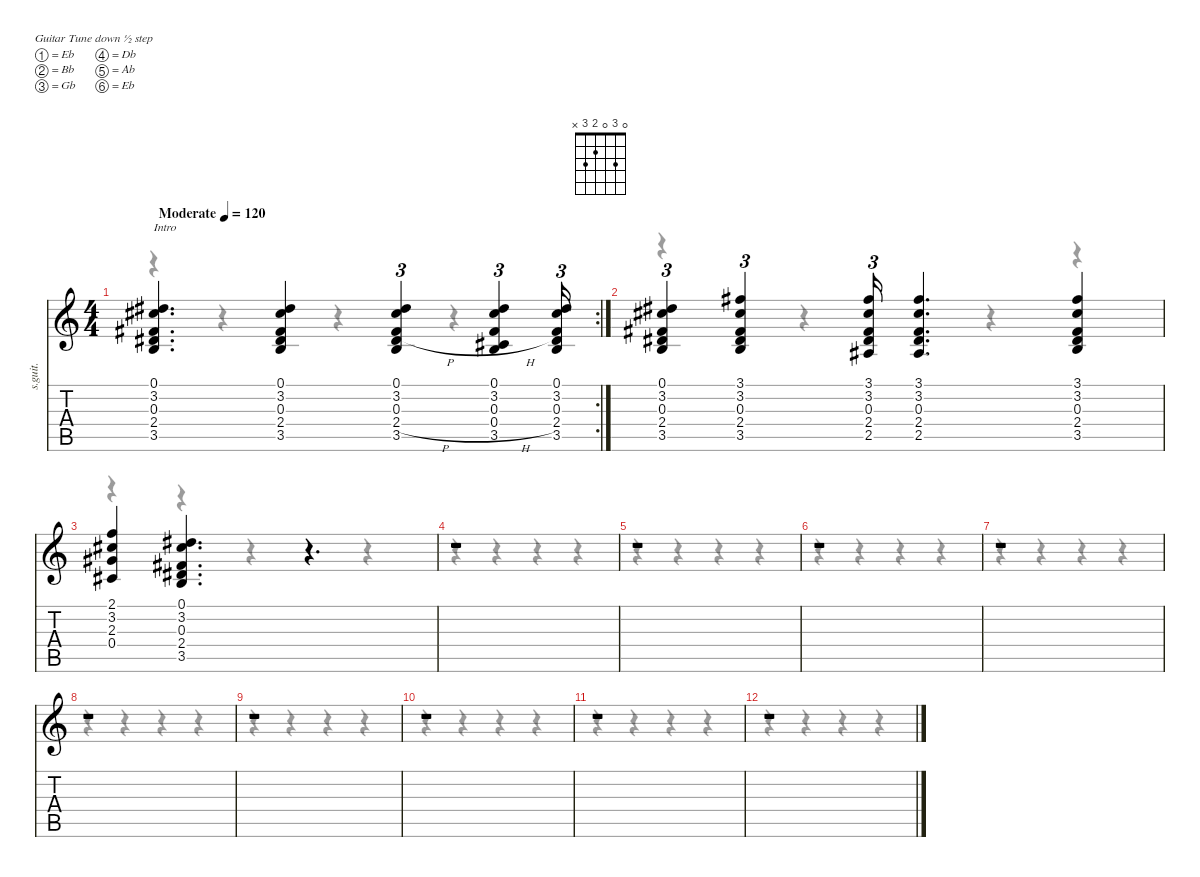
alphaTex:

\defaultSystemsLayout 4
\hideDynamics
\bracketExtendMode nobrackets
\otherSystemsTrackNameOrientation horizontal
\track ("Track 1" "s.guit.") {instrument acousticguitarsteel}
\staff {score tabs}
\tuning (Eb4 Bb3 Gb3 Db3 Ab2 Eb2)
\chord ("" 0 3 0 2 3 x)
\voice
\rc 2
\ts (4 4)
\beaming (8 2 2 2 2)
\tempo (120 "Moderate")
\clef g2
\ks c
(0.1{acc #} 3.2{acc #} 0.3{acc #} 2.4{acc #} 3.5).4{d ch "" txt "Intro" dy f instrument acousticguitarsteel beam Up} (0.1{acc #} 3.2{acc #} 0.3{acc #} 2.4{acc #} 3.5).4{beam Up} (0.1{acc #} 3.2{acc #} 0.3{acc #} 2.4{h acc #} 3.5).4{tu (3 2) beam Up} (0.1{acc #} 3.2{acc #} 0.3{acc #} 0.4{h acc #} 3.5).4{tu (3 2) beam Up} (0.1{acc #} 3.2{acc #} 0.3{acc #} 2.4{acc #} 3.5).16{tu (3 2) beam Up} |
(0.1{acc #} 3.2{acc #} 0.3{acc #} 2.4{acc #} 3.5).4{tu (3 2) beam Up} (3.1{acc #} 3.2{acc #} 0.3{acc #} 2.4{acc #} 3.5).4{tu (3 2) beam Up} (3.1{acc #} 3.2{acc #} 0.3{acc #} 2.4{acc #} 2.5{acc #}).16{tu (3 2) beam Up} (3.1{acc #} 3.2{acc #} 0.3{acc #} 2.4{acc #} 2.5{acc #}).4{d beam Up} (3.1{acc #} 3.2{acc #} 0.3{acc #} 2.4{acc #} 3.5).4{beam Up} |
(2.1 3.2{acc #} 2.3{acc #} 0.4{acc #}).4{beam Up} (0.1{acc #} 3.2{acc #} 0.3{acc #} 2.4{acc #} 3.5).4{d beam Up} r.4{d beam Up} |
r.1{beam Up} |
r.1{beam Up} |
r.1{beam Up} |
r.1{beam Up} |
r.1{beam Up} |
r.1{beam Up} |
r.1{beam Up} |
r.1{beam Up} |
r.1{beam Up} |
|
|
|
\voice
\clef g2
\ottava regular
\simile none
\ks c
r.4{dy mf beam Down} r.4{beam Down} r.4{beam Down} r.4{beam Down} |
r.4{beam Down} r.4{beam Down} r.4{beam Down} r.4{beam Down} |
r.4{beam Down} r.4{beam Down} r.4{beam Down} r.4{beam Down} |
r.4{beam Down} r.4{beam Down} r.4{beam Down} r.4{beam Down} |
r.4{beam Down} r.4{beam Down} r.4{beam Down} r.4{beam Down} |
r.4{beam Down} r.4{beam Down} r.4{beam Down} r.4{beam Down} |
r.4{beam Down} r.4{beam Down} r.4{beam Down} r.4{beam Down} |
r.4{beam Down} r.4{beam Down} r.4{beam Down} r.4{beam Down} |
r.4{beam Down} r.4{beam Down} r.4{beam Down} r.4{beam Down} |
r.4{beam Down} r.4{beam Down} r.4{beam Down} r.4{beam Down} |
r.4{beam Down} r.4{beam Down} r.4{beam Down} r.4{beam Down} |
r.4{beam Down} r.4{beam Down} r.4{beam Down} r.4{beam Down} |
|
|
|
